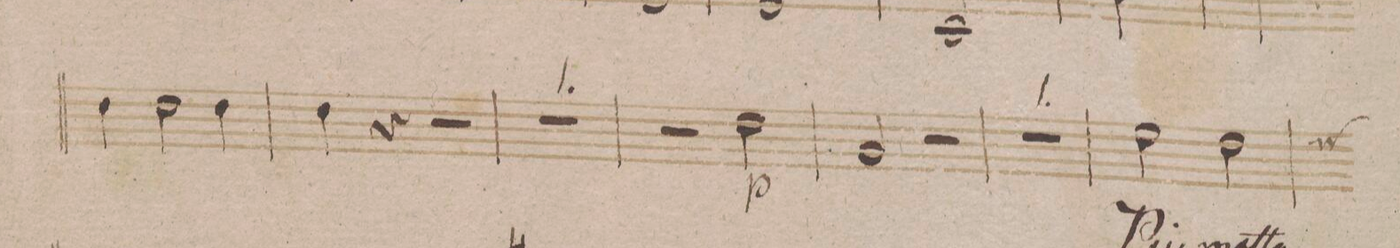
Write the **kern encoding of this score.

**kern	**dynam
*I"Corno 2do in F.	*
*clefG2	*
*k[b-]	*
*met(c)	*
*M4/4	*
4g\	.
2g\	.
4g\	.
=144	=144
4g\	.
4r	.
2r	.
=145	=145
1r	.
=146	=146
2r	.
2g\	p
=147	=147
2c/	.
2r	.
=148	=148
1r	.
=149	=149
2a\	.
2g\	.
*custos:ee	*
=150	=150
*-	*-
